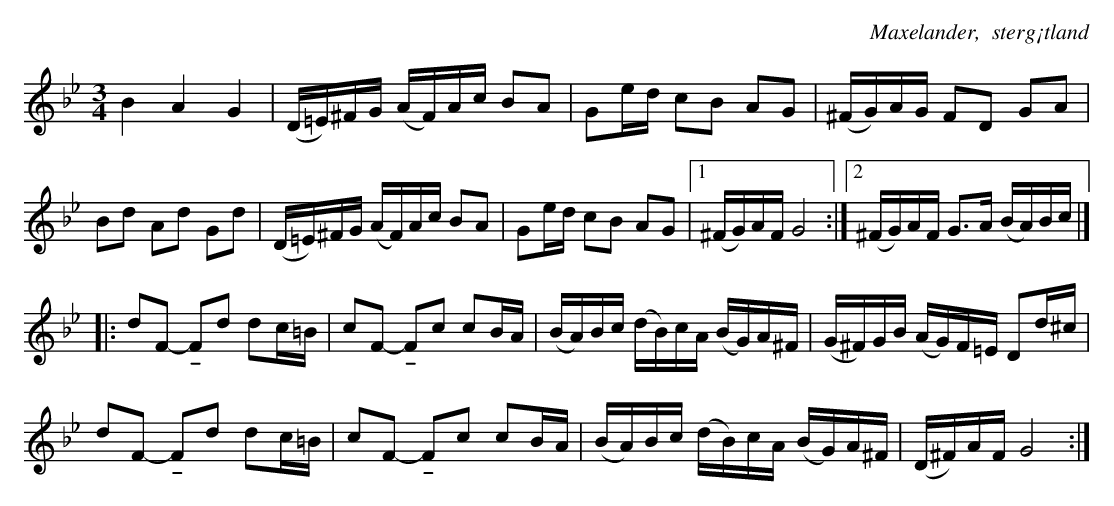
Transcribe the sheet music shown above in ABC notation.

X:1
O: Maxelander,  sterg¡tland
M: 3/4
L: 1/16
K: Gm
B4 A4 G4       | (D=E)^FG (AF)Ac B2A2 | G2ed c2B2 A2G2 | (^FG)AG F2D2 G2A2 |
B2d2 A2d2 G2d2 | (D=E)^FG (AF)Ac B2A2 | G2ed c2B2 A2G2 |1 (^FG)AF G8 :|2 (^FG)AF G2>A2 (BA)Bc |]
|: d2F2 -!tenuto!F2d2 d2c=B | c2F2 -!tenuto!F2c2 c2BA | (BA)Bc (dB)cA (BG)A^F | (G^F)GB (AG)F=E D2d^c |
   d2F2 -!tenuto!F2d2 d2c=B | c2F2 -!tenuto!F2c2 c2BA | (BA)Bc (dB)cA (BG)A^F | (D^F)AF G8 :|
